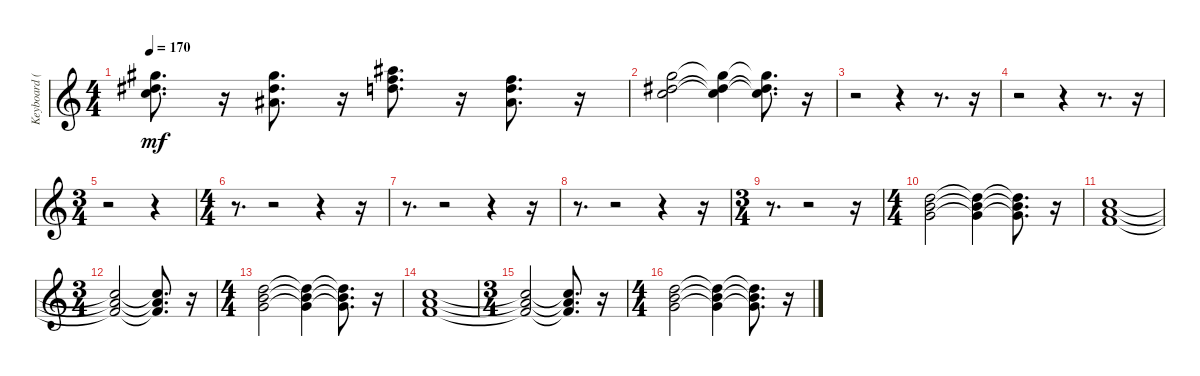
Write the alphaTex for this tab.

\track ("Keyboard (Staff 1)" "Keyboard (") {instrument celesta}
\staff {score}
\tuning (E4 B3 G3 D3 A2 E2 B1) {hide}
\ts (4 4)
\tempo 170
\clef g2
\ks c
(8.1 16.2 25.3).8{d dy mf} r.16 (6.1 16.2 25.3).8{d} r.16 (10.1 18.2 27.3).8{d} r.16 (6.1 15.2 22.3).8{d} r.16 |
(8.1 16.2 24.3).2 (8.1{t} 16.2{t} 24.3{t}).4 (8.1{t} 16.2{t} 24.3{t}).8{d} r.16 |
r.2 r.4 r.8{d} r.16 |
r.2 r.4 r.8{d} r.16 |
\ts (3 4)
r.2 r.4 |
\ts (4 4)
r.8{d} r.2 r.4 r.16 |
r.8{d} r.2 r.4 r.16 |
r.8{d} r.2 r.4 r.16 |
\ts (3 4)
r.8{d} r.2 r.16 |
\ts (4 4)
(3.1 12.2 19.3).2 (3.1{t} 12.2{t} 19.3{t}).4 (3.1{t} 12.2{t} 19.3{t}).8{d} r.16 |
(1.1 10.2 17.3).1 |
\ts (3 4)
(1.1{t} 10.2{t} 17.3{t}).2 (1.1{t} 10.2{t} 17.3{t}).8{d} r.16 |
\ts (4 4)
(3.1 12.2 19.3).2 (3.1{t} 12.2{t} 19.3{t}).4 (3.1{t} 12.2{t} 19.3{t}).8{d} r.16 |
(1.1 10.2 17.3).1 |
\ts (3 4)
(1.1{t} 10.2{t} 17.3{t}).2 (1.1{t} 10.2{t} 17.3{t}).8{d} r.16 |
\ts (4 4)
(3.1 12.2 19.3).2 (3.1{t} 12.2{t} 19.3{t}).4 (3.1{t} 12.2{t} 19.3{t}).8{d} r.16
